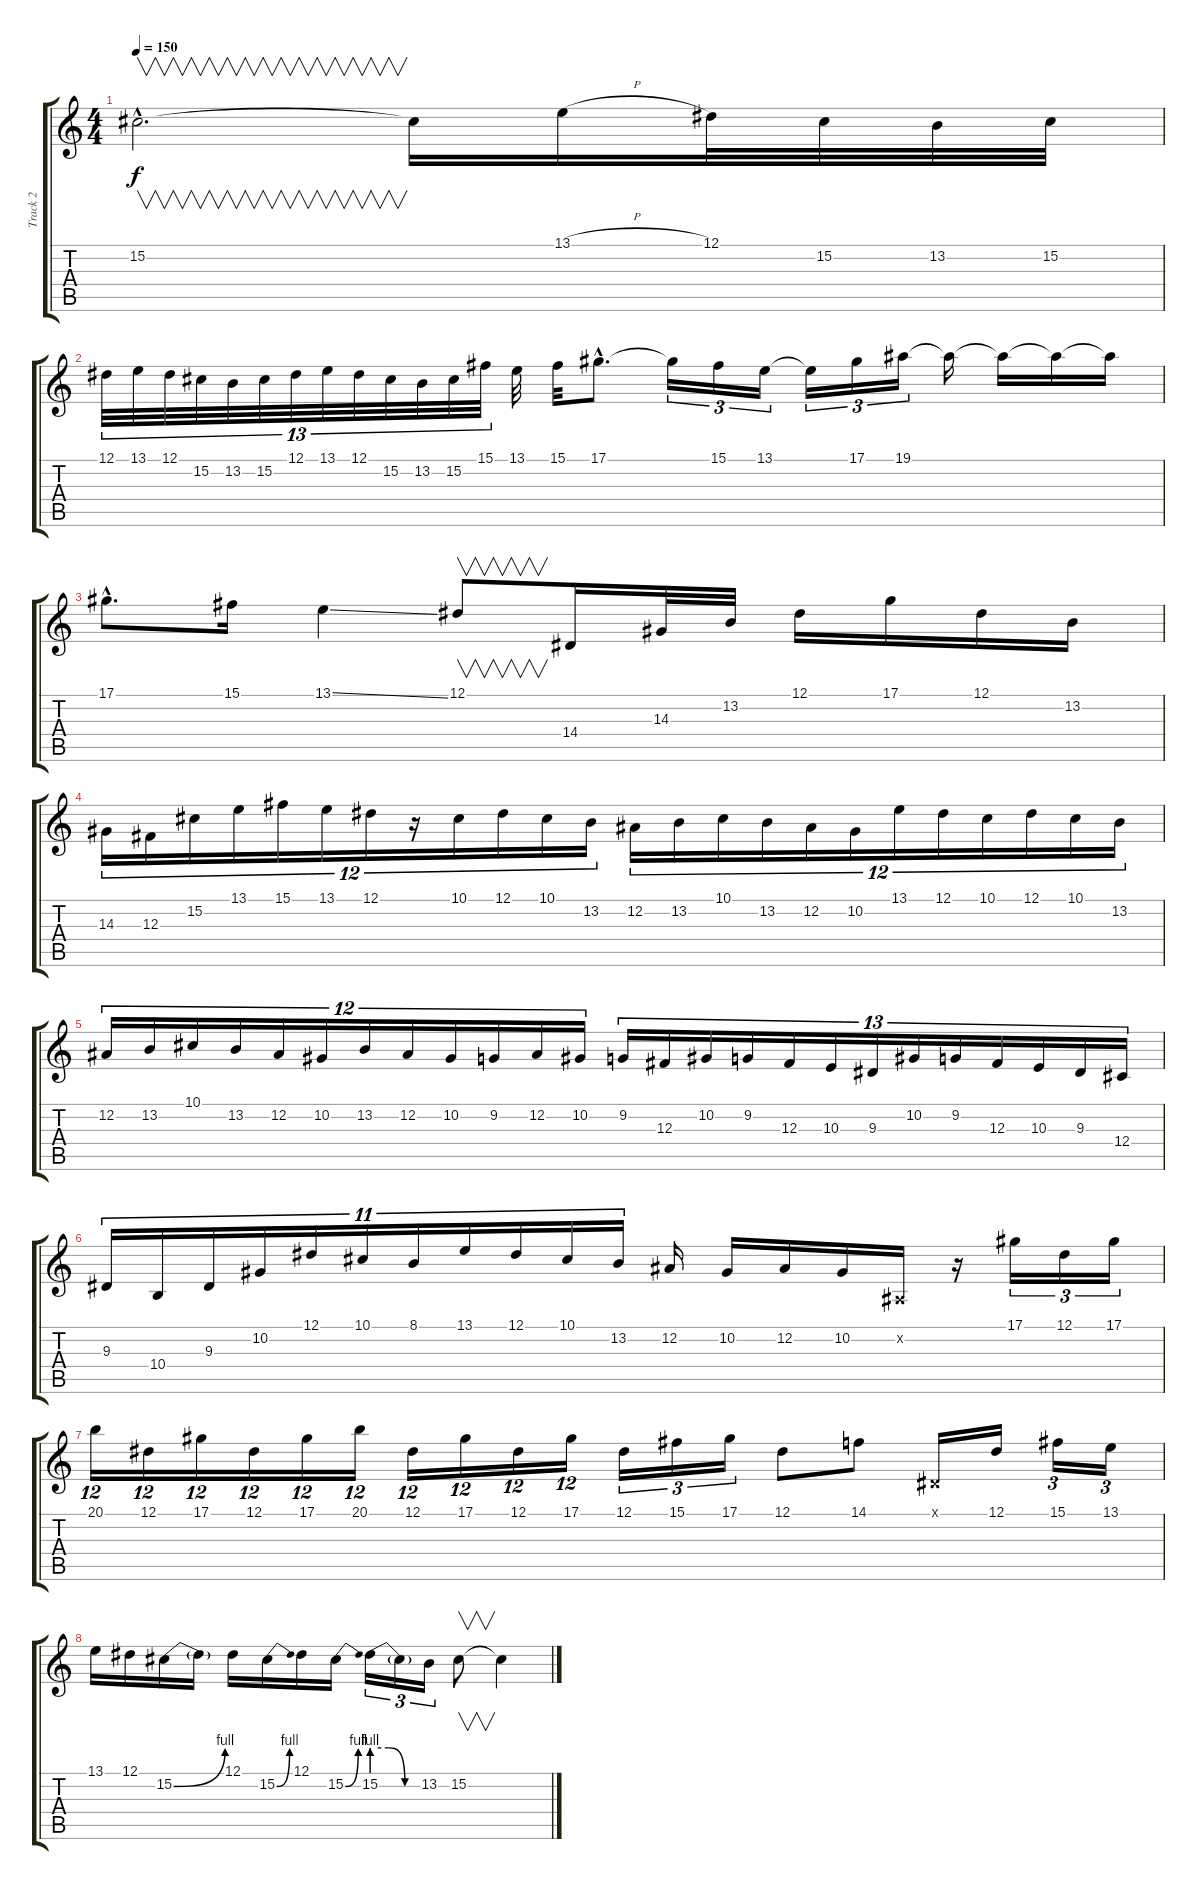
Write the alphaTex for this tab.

\track ("Track 2" "Track 2") {instrument lead1square}
\staff {score tabs}
\tuning (Eb4 Bb3 Gb3 Db3 Ab2 Eb2) {hide}
\ts (4 4)
\tempo 150
\clef g2
\ks c
15.2{hac}.2{v d dy f} 15.2{t}.16 13.1{h}.16 12.1.32 15.2.32 13.2.32 15.2.32 |
12.1.32{tu (13 8)} 13.1.32{tu (13 8)} 12.1.32{tu (13 8)} 15.2.32{tu (13 8)} 13.2.32{tu (13 8)} 15.2.32{tu (13 8)} 12.1.32{tu (13 8)} 13.1.32{tu (13 8)} 12.1.32{tu (13 8)} 15.2.32{tu (13 8)} 13.2.32{tu (13 8)} 15.2.32{tu (13 8)} 15.1.32{tu (13 8)} 13.1.32 15.1.32 17.1{hac}.8{d} 17.1{t}.16{tu (3 2)} 15.1.16{tu (3 2)} 13.1.16{tu (3 2)} 13.1{t}.16{tu (3 2)} 17.1.16{tu (3 2)} 19.1.16{tu (3 2)} 19.1{t}.16 19.1{t}.16 19.1{t}.16 19.1{t}.16 |
17.1{hac}.8{d} 15.1.16 13.1{ss}.4 12.1.8{v} 14.4.16 14.3.32 13.2.32 12.1.16 17.1.16 12.1.16 13.2.16 |
14.3.16{tu (12 8)} 12.3.16{tu (12 8)} 15.2.16{tu (12 8)} 13.1.16{tu (12 8)} 15.1.16{tu (12 8)} 13.1.16{tu (12 8)} 12.1.16{tu (12 8)} r.16{tu (12 8)} 10.1.16{tu (12 8)} 12.1.16{tu (12 8)} 10.1.16{tu (12 8)} 13.2.16{tu (12 8)} 12.2.16{tu (12 8)} 13.2.16{tu (12 8)} 10.1.16{tu (12 8)} 13.2.16{tu (12 8)} 12.2.16{tu (12 8)} 10.2.16{tu (12 8)} 13.1.16{tu (12 8)} 12.1.16{tu (12 8)} 10.1.16{tu (12 8)} 12.1.16{tu (12 8)} 10.1.16{tu (12 8)} 13.2.16{tu (12 8)} |
12.2.16{tu (12 8)} 13.2.16{tu (12 8)} 10.1.16{tu (12 8)} 13.2.16{tu (12 8)} 12.2.16{tu (12 8)} 10.2.16{tu (12 8)} 13.2.16{tu (12 8)} 12.2.16{tu (12 8)} 10.2.16{tu (12 8)} 9.2.16{tu (12 8)} 12.2.16{tu (12 8)} 10.2.16{tu (12 8)} 9.2.16{tu (13 8)} 12.3.16{tu (13 8)} 10.2.16{tu (13 8)} 9.2.16{tu (13 8)} 12.3.16{tu (13 8)} 10.3.16{tu (13 8)} 9.3.16{tu (13 8)} 10.2.16{tu (13 8)} 9.2.16{tu (13 8)} 12.3.16{tu (13 8)} 10.3.16{tu (13 8)} 9.3.16{tu (13 8)} 12.4.16{tu (13 8)} |
9.3.16{tu (11 8)} 10.4.16{tu (11 8)} 9.3.16{tu (11 8)} 10.2.16{tu (11 8)} 12.1.16{tu (11 8)} 10.1.16{tu (11 8)} 8.1.16{tu (11 8)} 13.1.16{tu (11 8)} 12.1.16{tu (11 8)} 10.1.16{tu (11 8)} 13.2.16{tu (11 8)} 12.2.16 10.2.16 12.2.16 10.2.16 0.2{x}.16 r.16 17.1.16{tu (3 2)} 12.1.16{tu (3 2)} 17.1.16{tu (3 2)} |
20.1.16{tu (12 8)} 12.1.16{tu (12 8)} 17.1.16{tu (12 8)} 12.1.16{tu (12 8)} 17.1.16{tu (12 8)} 20.1.16{tu (12 8)} 12.1.16{tu (12 8)} 17.1.16{tu (12 8)} 12.1.16{tu (12 8)} 17.1.16{tu (12 8)} 12.1.16{tu (3 2)} 15.1.16{tu (3 2)} 17.1.16{tu (3 2)} 12.1.8 14.1.8 0.1{x}.16 12.1.16 15.1.16{tu (3 2)} 13.1.16{tu (3 2)} |
13.1.16 12.1.16 15.2{be (bend 0 0 60 4)}.16 15.2{t}.16 12.1.16 15.2{be (bend 0 0 60 4)}.16 12.1.16 15.2{be (bend 0 0 60 4)}.16 15.2{be (custom 0 4 20 4 40 0 60 0)}.16{tu (3 2)} 15.2{t}.16{tu (3 2)} 13.2.16{tu (3 2)} 15.2.8{v} 15.2{t}.4
